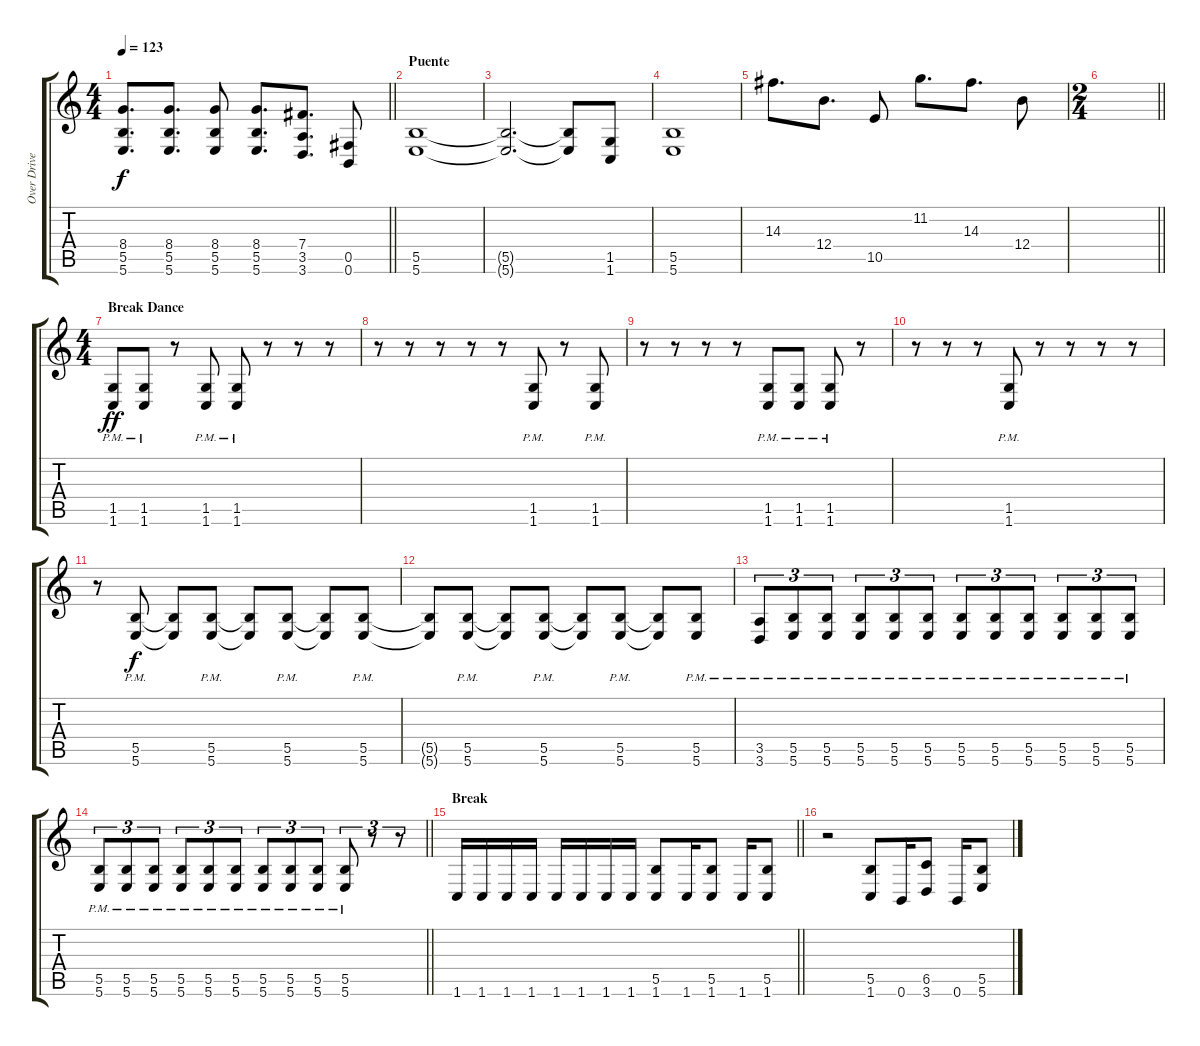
\track ("Over Driver 2" "Over Drive") {instrument overdrivenguitar}
\staff {score tabs}
\tuning (Db4 Ab3 E3 B2 Gb2 B1) {hide}
\ts (4 4)
\tempo 123
\clef g2
\barLineRight lightlight
\ks aminor
(8.4 5.5 5.6).8{d dy f} (8.4 5.5 5.6).8{d} (8.4 5.5 5.6).8 (8.4 5.5 5.6).8{d} (7.4 3.5 3.6).8{d} (0.5 0.6).8 |
\section ("" "Puente")
(5.5 5.6).1 |
(5.5{t} 5.6{t}).2{d} (5.5{t} 5.6{t}).8 (1.5 1.6).8 |
(5.5 5.6).1 |
14.3.8{d} 12.4.8{d} 10.5.8 11.2.8{d} 14.3.8{d} 12.4.8 |
\ts (2 4)
\barLineRight lightlight
|
\ts (4 4)
\section ("" "Break Dance")
(1.5{pm} 1.6{pm}).8{dy ff} (1.5{pm} 1.6{pm}).8 r.8 (1.5{pm} 1.6{pm}).8 (1.5{pm} 1.6{pm}).8 r.8 r.8 r.8 |
r.8 r.8 r.8 r.8 r.8 (1.5{pm} 1.6{pm}).8 r.8 (1.5{pm} 1.6{pm}).8 |
r.8 r.8 r.8 r.8 (1.5{pm} 1.6{pm}).8 (1.5{pm} 1.6{pm}).8 (1.5{pm} 1.6{pm}).8 r.8 |
r.8 r.8 r.8 (1.5{pm} 1.6{pm}).8 r.8 r.8 r.8 r.8 |
r.8 (5.5{pm} 5.6{pm}).8{dy f} (5.5{t} 5.6{t}).8 (5.5{pm} 5.6{pm}).8 (5.5{t} 5.6{t}).8 (5.5{pm} 5.6{pm}).8 (5.5{t} 5.6{t}).8 (5.5{pm} 5.6{pm}).8 |
(5.5{t} 5.6{t}).8 (5.5{pm} 5.6{pm}).8 (5.5{t} 5.6{t}).8 (5.5{pm} 5.6{pm}).8 (5.5{t} 5.6{t}).8 (5.5{pm} 5.6{pm}).8 (5.5{t} 5.6{t}).8 (5.5{pm} 5.6{pm}).8 |
(3.5{pm} 3.6{pm}).8{tu (3 2)} (5.5{pm} 5.6{pm}).8{tu (3 2)} (5.5{pm} 5.6{pm}).8{tu (3 2)} (5.5{pm} 5.6{pm}).8{tu (3 2)} (5.5{pm} 5.6{pm}).8{tu (3 2)} (5.5{pm} 5.6{pm}).8{tu (3 2)} (5.5{pm} 5.6{pm}).8{tu (3 2)} (5.5{pm} 5.6{pm}).8{tu (3 2)} (5.5{pm} 5.6{pm}).8{tu (3 2)} (5.5{pm} 5.6{pm}).8{tu (3 2)} (5.5{pm} 5.6{pm}).8{tu (3 2)} (5.5{pm} 5.6{pm}).8{tu (3 2)} |
\barLineRight lightlight
(5.5{pm} 5.6{pm}).8{tu (3 2)} (5.5{pm} 5.6{pm}).8{tu (3 2)} (5.5{pm} 5.6{pm}).8{tu (3 2)} (5.5{pm} 5.6{pm}).8{tu (3 2)} (5.5{pm} 5.6{pm}).8{tu (3 2)} (5.5{pm} 5.6{pm}).8{tu (3 2)} (5.5{pm} 5.6{pm}).8{tu (3 2)} (5.5{pm} 5.6{pm}).8{tu (3 2)} (5.5{pm} 5.6{pm}).8{tu (3 2)} (5.5{pm} 5.6{pm}).8{tu (3 2)} r.8{tu (3 2)} r.8{tu (3 2)} |
\section ("" "Break")
\barLineRight lightlight
1.6.16 1.6.16 1.6.16 1.6.16 1.6.16 1.6.16 1.6.16 1.6.16 (5.5 1.6).8 1.6.16 (5.5 1.6).8 1.6.16 (5.5 1.6).8 |
r.2 (5.5 1.6).8 0.6.16 (6.5 3.6).8 0.6.16 (5.5 5.6).8
